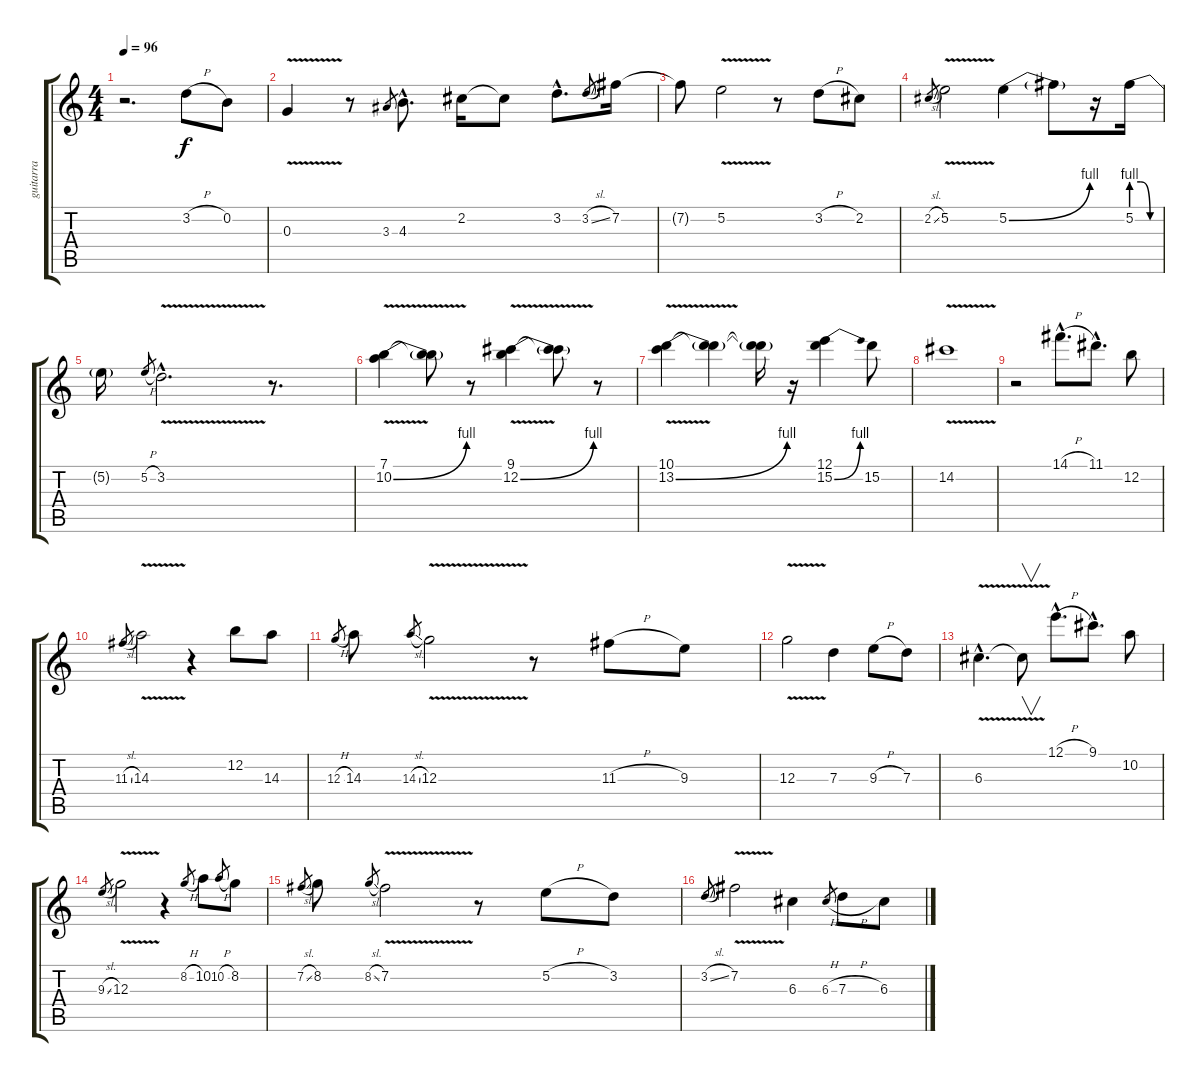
\track ("guitarra" "guitarra") {instrument overdrivenguitar}
\staff {score tabs}
\tuning (E4 B3 G3 D3 A2 E2) {hide}
\ts (4 4)
\tempo 96
\clef g2
\ks c
r.2{d dy f} 3.2{h}.8 0.2.8 |
0.3{v}.4 r.8 3.3.8{gr} 4.3{hac}.8{d} 2.2.16 2.2{t}.8 3.2{hac}.8{d} 3.2{sl}.8{gr} 7.2.16 |
7.2{t}.8 5.2{v}.2 r.8 3.2{h}.8 2.2.8 |
2.2{sl}.8{gr} 5.2{v}.2 5.2{be (bend 0 0 60 4)}.4 5.2{t}.8 r.16 5.2{be (custom 0 4 20 4 40 0 60 0)}.16 |
5.2{t}.16 5.2{h}.8{gr} 3.2{v hac}.2{d} r.8{d} |
(7.1 10.2{be (bend 0 0 60 4) v}).4 (7.1{t} 10.2{t}).8 r.8 (9.1 12.2{be (bend 0 0 60 4) v}).4 (9.1{t} 12.2{t}).8 r.8 |
(10.1 13.2{be (bend 0 0 60 4) v}).4 (10.1{t} 13.2{t}).4 (10.1{t} 13.2{t}).16 r.16 (12.1 15.2{be (bend 0 0 60 4)}).4 15.2.8 |
14.2{v}.1 |
r.2 14.1{h hac}.8{d} 11.1{hac}.8{d} 12.2.8 |
11.3{sl}.8{gr} 14.3{v}.2 r.4 12.2.8 14.3.8 |
12.3{h}.8{gr} 14.3.8 14.3{sl}.8{gr} 12.3{v}.2 r.8 11.3{h}.8 9.3.8 |
12.3{v}.2 7.3.4 9.3{h}.8 7.3.8 |
6.3{v hac}.4{d} 6.3{t}.8{v} 12.1{h hac}.8{d} 9.1{hac}.8{d} 10.2.8 |
9.3{sl}.8{gr} 12.3{v}.2 r.4 8.2{h}.8{gr} 10.2.8 10.2{h}.8{gr} 8.2.8 |
7.2{sl}.8{gr} 8.2.8 8.2{sl}.8{gr} 7.2{v}.2 r.8 5.2{h}.8 3.2.8 |
3.2{sl}.8{gr} 7.2{v}.2 6.3.4 6.3{h}.8{gr} 7.3{h}.8 6.3.8
